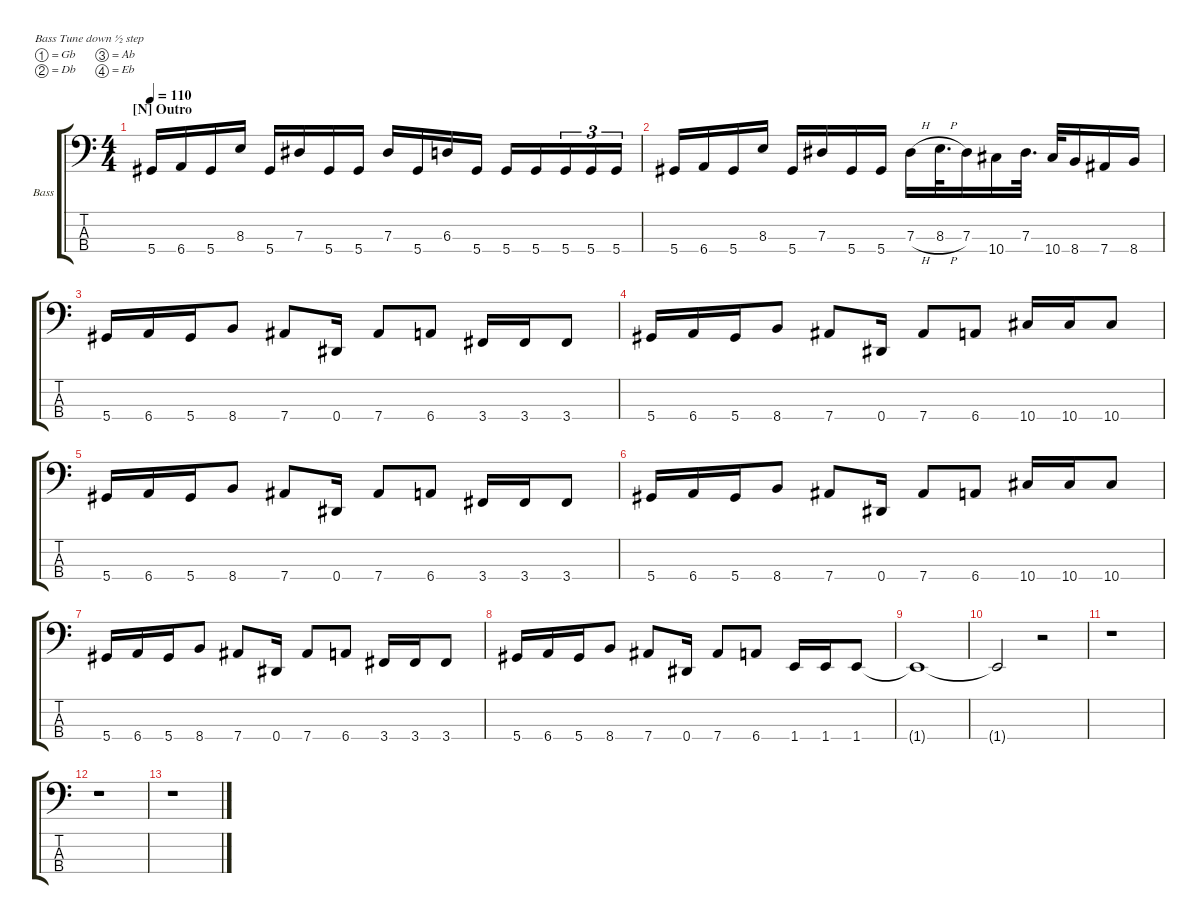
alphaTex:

\hideDynamics
\bracketExtendMode groupsimilarinstruments
\firstSystemTrackNameOrientation horizontal
\otherSystemsTrackNameOrientation horizontal
\track ("José J. Izquierdo - Bass" "Bass") {instrument electricbassfinger}
\staff {score tabs}
\tuning (Gb2 Db2 Ab1 Eb1)
\ts (4 4)
\section ("N" "Outro")
\tempo 110
\clef f4
\ks c
5.4.16{dy mf} 6.4.16 5.4.16 8.3.16 5.4.16 7.3.16 5.4.16 5.4.16 7.3.16 5.4.16 6.3.16 5.4.16 5.4.16 5.4.16{beam merge} 5.4.16{tu (3 2)} 5.4.16{tu (3 2)} 5.4.16{tu (3 2)} |
5.4.16 6.4.16 5.4.16 8.3.16 5.4.16 7.3.16 5.4.16 5.4.16 7.3{h}.16 8.3{h}.32{d} 7.3.16 10.4.16 7.3.32{d} 10.4.32 8.4.16 7.4.16 8.4.16 |
5.4.16 6.4.16 5.4.16 8.4.8 7.4.8 0.4.16 7.4.8 6.4.8 3.4.16 3.4.16 3.4.8 |
5.4.16 6.4.16 5.4.16 8.4.8 7.4.8 0.4.16 7.4.8 6.4.8 10.4.16 10.4.16 10.4.8 |
5.4.16 6.4.16 5.4.16 8.4.8 7.4.8 0.4.16 7.4.8 6.4.8 3.4.16 3.4.16 3.4.8 |
5.4.16 6.4.16 5.4.16 8.4.8 7.4.8 0.4.16 7.4.8 6.4.8 10.4.16 10.4.16 10.4.8 |
5.4.16 6.4.16 5.4.16 8.4.8 7.4.8 0.4.16 7.4.8 6.4.8 3.4.16 3.4.16 3.4.8 |
5.4.16 6.4.16 5.4.16 8.4.8 7.4.8 0.4.16 7.4.8 6.4.8 1.4.16 1.4.16 1.4.8 |
1.4{t}.1 |
1.4{t}.2 r.2 |
r.1 |
r.1 |
r.1
